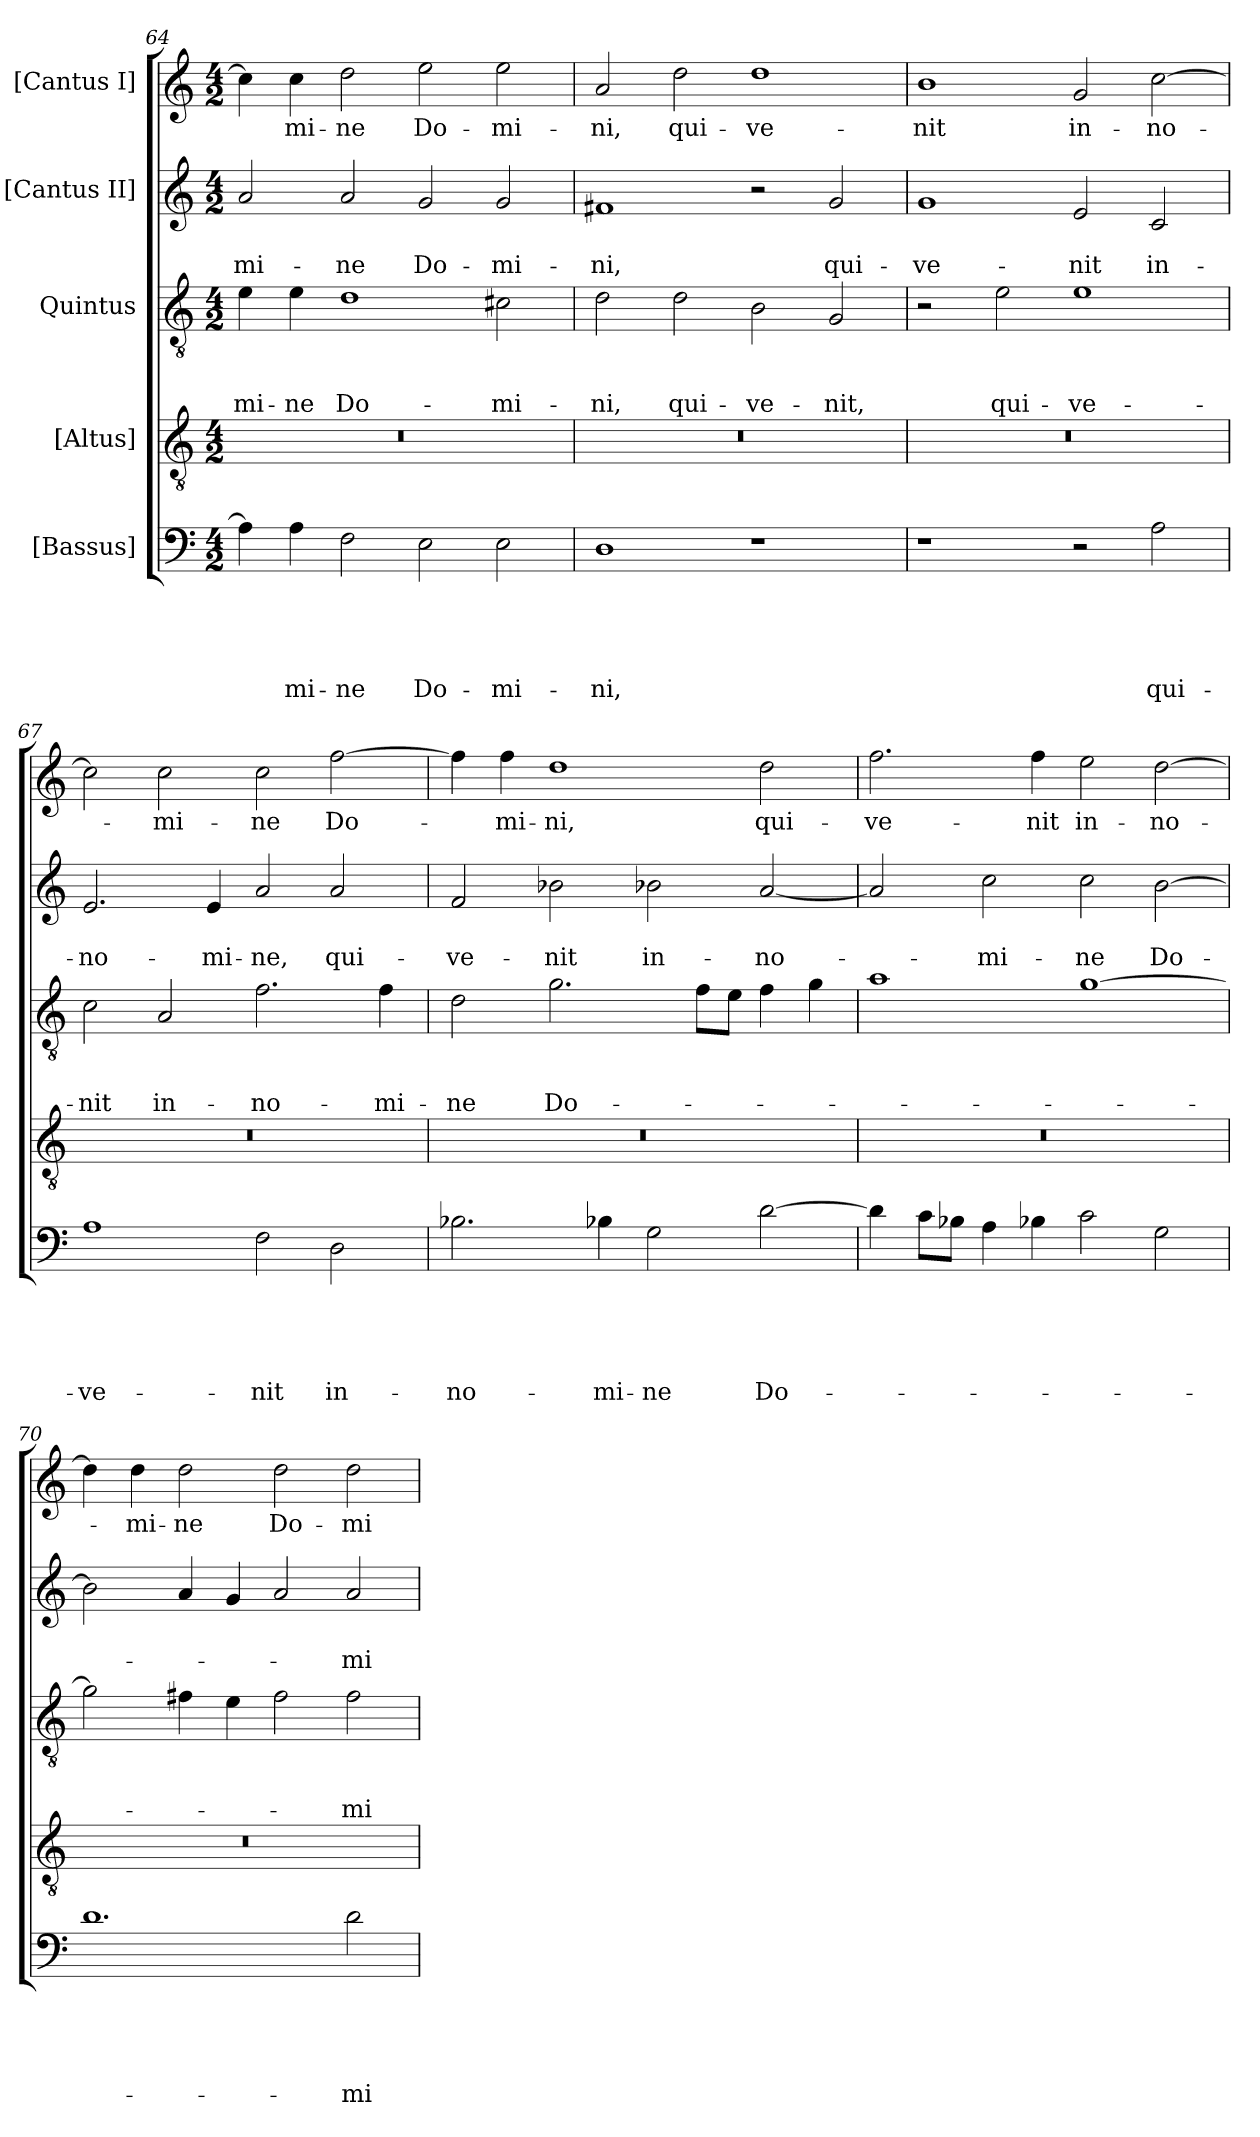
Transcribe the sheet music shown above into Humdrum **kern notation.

**kern	**text	**text	**text	**text	**text	**kern	**kern	**text	**text	**text	**kern	**text	**text	**kern	**text
*part5	*part5	*part5	*part5	*part5	*part5	*part4	*part3	*part3	*part3	*part3	*part2	*part2	*part2	*part1	*part1
*staff5	*staff5	*staff5	*staff5	*staff5	*staff5	*staff4	*staff3	*staff3	*staff3	*staff3	*staff2	*staff2	*staff2	*staff1	*staff1
*I"[Bassus]	*	*	*	*	*	*I"[Altus]	*I"Quintus	*	*	*	*I"[Cantus II]	*	*	*I"[Cantus I]	*
*clefF4	*	*	*	*	*	*clefGv2	*clefGv2	*	*	*	*clefG2	*	*	*clefG2	*
*k[]	*	*	*	*	*	*k[]	*k[]	*	*	*	*k[]	*	*	*k[]	*
*M4/2	*	*	*	*	*	*M4/2	*M4/2	*	*	*	*M4/2	*	*	*M4/2	*
=64	=64	=64	=64	=64	=64	=64	=64	=64	=64	=64	=64	=64	=64	=64	=64
4A\]	.	.	.	.	.	0r	4e\	.	.	-mi-	2a/	.	-mi-	4cc\]	.
4A\	.	.	.	.	-mi-	.	4e\	.	.	-ne	.	.	.	4cc\	-mi-
2F\	.	.	.	.	-ne	.	1d\	.	.	Do-	2a/	.	-ne	2dd\	-ne
2E\	.	.	.	.	Do-	.	.	.	.	.	2g/	.	Do-	2ee\	Do-
2E\	.	.	.	.	-mi-	.	2c#X\	.	.	-mi-	2g/	.	-mi-	2ee\	-mi-
=65	=65	=65	=65	=65	=65	=65	=65	=65	=65	=65	=65	=65	=65	=65	=65
1D\	.	.	.	.	-ni,	0r	2d\	.	.	-ni,	1f#X/	.	-ni,	2a/	-ni,
.	.	.	.	.	.	.	2d\	.	.	qui-	.	.	.	2dd\	qui-
1r	.	.	.	.	.	.	2B\	.	.	ve-	2r	.	.	1dd\	ve-
.	.	.	.	.	.	.	2G/	.	.	-nit,	2g/	.	qui-	.	.
=66	=66	=66	=66	=66	=66	=66	=66	=66	=66	=66	=66	=66	=66	=66	=66
1r	.	.	.	.	.	0r	2r	.	.	.	1g/	.	ve-	1b\	-nit
.	.	.	.	.	.	.	2e\	.	.	qui-	.	.	.	.	.
2r	.	.	.	.	.	.	1e\	.	.	ve-	2e/	.	-nit	2g/	in-
2A\	.	.	.	.	qui-	.	.	.	.	.	2c/	.	in-	[2cc\	no-
=67	=67	=67	=67	=67	=67	=67	=67	=67	=67	=67	=67	=67	=67	=67	=67
1A\	.	.	.	.	ve-	0r	2c\	.	.	-nit	2.e/	.	no-	2cc\]	.
.	.	.	.	.	.	.	2A/	.	.	in-	.	.	.	2cc\	-mi-
.	.	.	.	.	.	.	.	.	.	.	4e/	.	-mi-	.	.
2F\	.	.	.	.	-nit	.	2.f\	.	.	no-	2a/	.	-ne,	2cc\	-ne
2D\	.	.	.	.	in-	.	.	.	.	.	2a/	.	qui-	[2ff\	Do-
.	.	.	.	.	.	.	4f\	.	.	-mi-	.	.	.	.	.
=68	=68	=68	=68	=68	=68	=68	=68	=68	=68	=68	=68	=68	=68	=68	=68
2.B-X\	.	.	.	.	no-	0r	2d\	.	.	-ne	2f/	.	ve-	4ff\]	.
.	.	.	.	.	.	.	.	.	.	.	.	.	.	4ff\	-mi-
.	.	.	.	.	.	.	2.g\	.	.	Do-	2b-X\	.	-nit	1dd\	-ni,
4B-X\	.	.	.	.	-mi-	.	.	.	.	.	.	.	.	.	.
2G\	.	.	.	.	-ne	.	.	.	.	.	2b-X\	.	in-	.	.
.	.	.	.	.	.	.	8f\L	.	.	.	.	.	.	.	.
.	.	.	.	.	.	.	8e\J	.	.	.	.	.	.	.	.
[2d\	.	.	.	.	Do-	.	4f\	.	.	.	[2a/	.	no-	2dd\	qui-
.	.	.	.	.	.	.	4g\	.	.	.	.	.	.	.	.
=69	=69	=69	=69	=69	=69	=69	=69	=69	=69	=69	=69	=69	=69	=69	=69
4d\]	.	.	.	.	.	0r	1a\	.	.	.	2a/]	.	.	2.ff\	ve-
8c\L	.	.	.	.	.	.	.	.	.	.	.	.	.	.	.
8B-X\J	.	.	.	.	.	.	.	.	.	.	.	.	.	.	.
4A\	.	.	.	.	.	.	.	.	.	.	2cc\	.	-mi-	.	.
4B-X\	.	.	.	.	.	.	.	.	.	.	.	.	.	4ff\	-nit
2c\	.	.	.	.	.	.	[1g\	.	.	.	2cc\	.	-ne	2ee\	in-
2G\	.	.	.	.	.	.	.	.	.	.	[2b\	.	Do-	[2dd\	no-
=70	=70	=70	=70	=70	=70	=70	=70	=70	=70	=70	=70	=70	=70	=70	=70
1.d\	.	.	.	.	.	0r	2g\]	.	.	.	2b\]	.	.	4dd\]	.
.	.	.	.	.	.	.	.	.	.	.	.	.	.	4dd\	-mi-
.	.	.	.	.	.	.	4f#X\	.	.	.	4a/	.	.	2dd\	-ne
.	.	.	.	.	.	.	4e\	.	.	.	4g/	.	.	.	.
.	.	.	.	.	.	.	2f#\	.	.	.	2a/	.	.	2dd\	Do-
2d\	.	.	.	.	-mi-	.	2f#\	.	.	-mi-	2a/	.	-mi-	2dd\	-mi-
=	=	=	=	=	=	=	=	=	=	=	=	=	=	=	=
*-	*-	*-	*-	*-	*-	*-	*-	*-	*-	*-	*-	*-	*-	*-	*-
